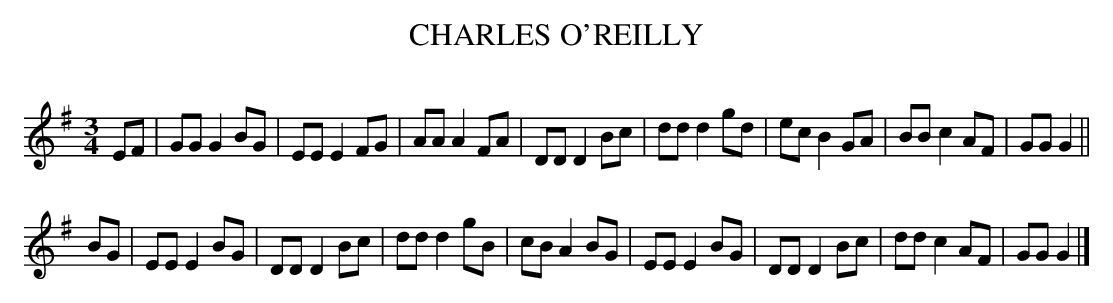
X:1
T:CHARLES O'REILLY
Y:"mournful"
Q:40
M:3/4
L:1/8
K:G
EF|GG G2BG|EE E2FG|AA A2FA|DD D2Bc|\
dd d2gd|ec B2GA|BB c2AF|GG G2||
BG|EE E2BG|DD D2Bc|dd d2gB|cB A2BG|\
EE E2BG|DD D2Bc|dd c2AF|GG G2|]
